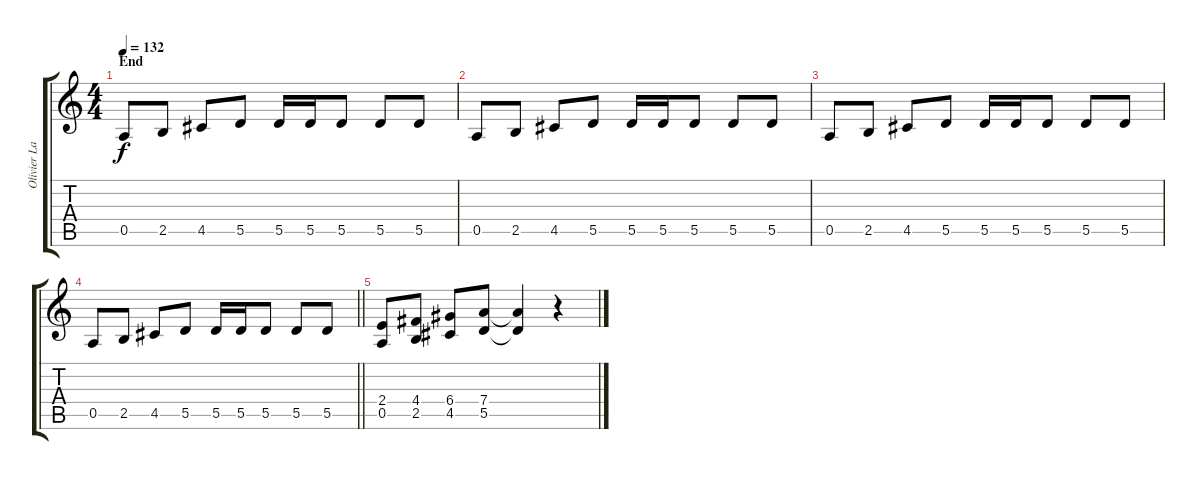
\track ("Olivier Lavoie" "Olivier La") {instrument electricguitarclean}
\staff {score tabs}
\tuning (E4 B3 G3 D3 A2 E2) {hide}
\ts (4 4)
\section ("" "End")
\tempo 132
\clef g2
\ks c
0.5.8{dy f} 2.5.8 4.5.8 5.5.8 5.5.16 5.5.16 5.5.8 5.5.8 5.5.8 |
0.5.8 2.5.8 4.5.8 5.5.8 5.5.16 5.5.16 5.5.8 5.5.8 5.5.8 |
0.5.8 2.5.8 4.5.8 5.5.8 5.5.16 5.5.16 5.5.8 5.5.8 5.5.8 |
\barLineRight lightlight
0.5.8 2.5.8 4.5.8 5.5.8 5.5.16 5.5.16 5.5.8 5.5.8 5.5.8 |
(2.4 0.5).8 (4.4 2.5).8 (6.4 4.5).8 (7.4 5.5).8 (7.4{t} 5.5{t}).4 r.4
